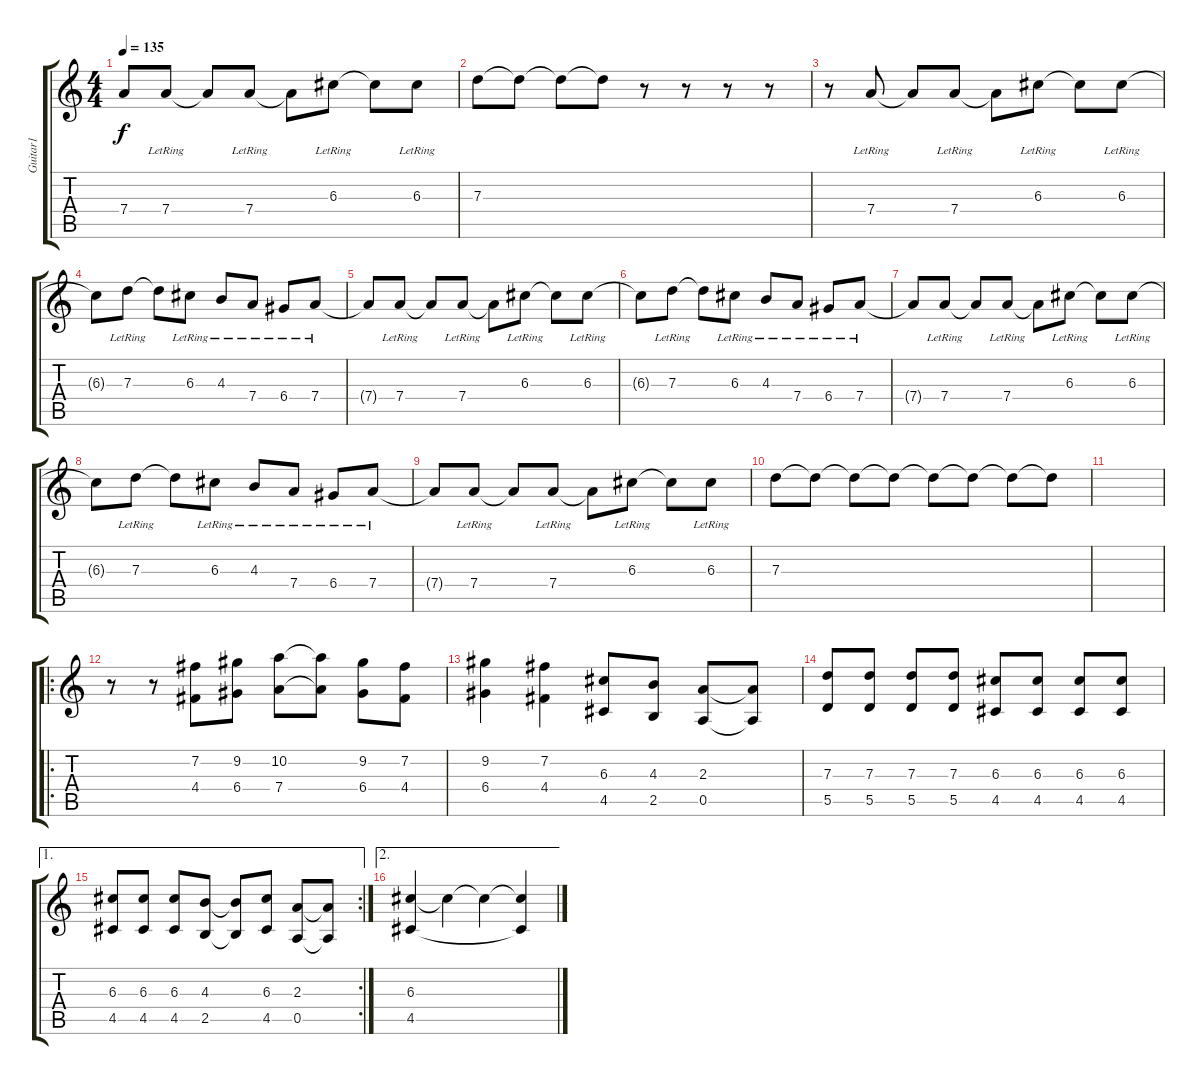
\track ("Guitar1" "Guitar1") {instrument electricguitarjazz}
\staff {score tabs}
\tuning (E4 B3 G3 D3 A2 E2) {hide}
\ts (4 4)
\tempo 135
\clef g2
\ks c
7.4{t}.8{dy f volume 13 instrument electricguitarjazz} 7.4{lr}.8 7.4{t}.8 7.4{lr}.8 7.4{t}.8 6.3{lr}.8 6.3{t}.8 6.3{lr}.8 |
7.3.8 7.3{t}.8 7.3{t}.8 7.3{t}.8 r.8 r.8 r.8 r.8 |
r.8{volume 13 instrument electricguitarjazz} 7.4{lr}.8 7.4{t}.8 7.4{lr}.8 7.4{t}.8 6.3{lr}.8 6.3{t}.8 6.3{lr}.8 |
6.3{t}.8 7.3{lr}.8 7.3{t}.8 6.3{lr}.8 4.3{lr}.8 7.4{lr}.8 6.4{lr}.8 7.4{lr}.8 |
7.4{t}.8{volume 13 instrument electricguitarjazz} 7.4{lr}.8 7.4{t}.8 7.4{lr}.8 7.4{t}.8 6.3{lr}.8 6.3{t}.8 6.3{lr}.8 |
6.3{t}.8 7.3{lr}.8 7.3{t}.8 6.3{lr}.8 4.3{lr}.8 7.4{lr}.8 6.4{lr}.8 7.4{lr}.8 |
7.4{t}.8{volume 13 instrument electricguitarjazz} 7.4{lr}.8 7.4{t}.8 7.4{lr}.8 7.4{t}.8 6.3{lr}.8 6.3{t}.8 6.3{lr}.8 |
6.3{t}.8 7.3{lr}.8 7.3{t}.8 6.3{lr}.8 4.3{lr}.8 7.4{lr}.8 6.4{lr}.8 7.4{lr}.8 |
7.4{t}.8{volume 13 instrument electricguitarjazz} 7.4{lr}.8 7.4{t}.8 7.4{lr}.8 7.4{t}.8 6.3{lr}.8 6.3{t}.8 6.3{lr}.8 |
7.3.8 7.3{t}.8 7.3{t}.8 7.3{t}.8 7.3{t}.8 7.3{t}.8 7.3{t}.8 7.3{t}.8 |
|
\ro
r.8{instrument overdrivenguitar} r.8 (7.2 4.4).8 (9.2 6.4).8 (10.2 7.4).8 (10.2{t} 7.4{t}).8 (9.2 6.4).8 (7.2 4.4).8 |
(9.2 6.4).4 (7.2 4.4).4 (6.3 4.5).8 (4.3 2.5).8 (2.3 0.5).8 (2.3{t} 0.5{t}).8 |
(7.3 5.5).8 (7.3 5.5).8 (7.3 5.5).8 (7.3 5.5).8 (6.3 4.5).8 (6.3 4.5).8 (6.3 4.5).8 (6.3 4.5).8 |
\ae 1
\rc 2
(6.3 4.5).8 (6.3 4.5).8 (6.3 4.5).8 (4.3 2.5).8 (4.3{t} 2.5{t}).8 (6.3 4.5).8 (2.3 0.5).8 (2.3{t} 0.5{t}).8 |
\ae 2
(6.3 4.5).4{volume 0} 6.3{t}.4 6.3{t}.4 (6.3{t} 4.5{t}).4
